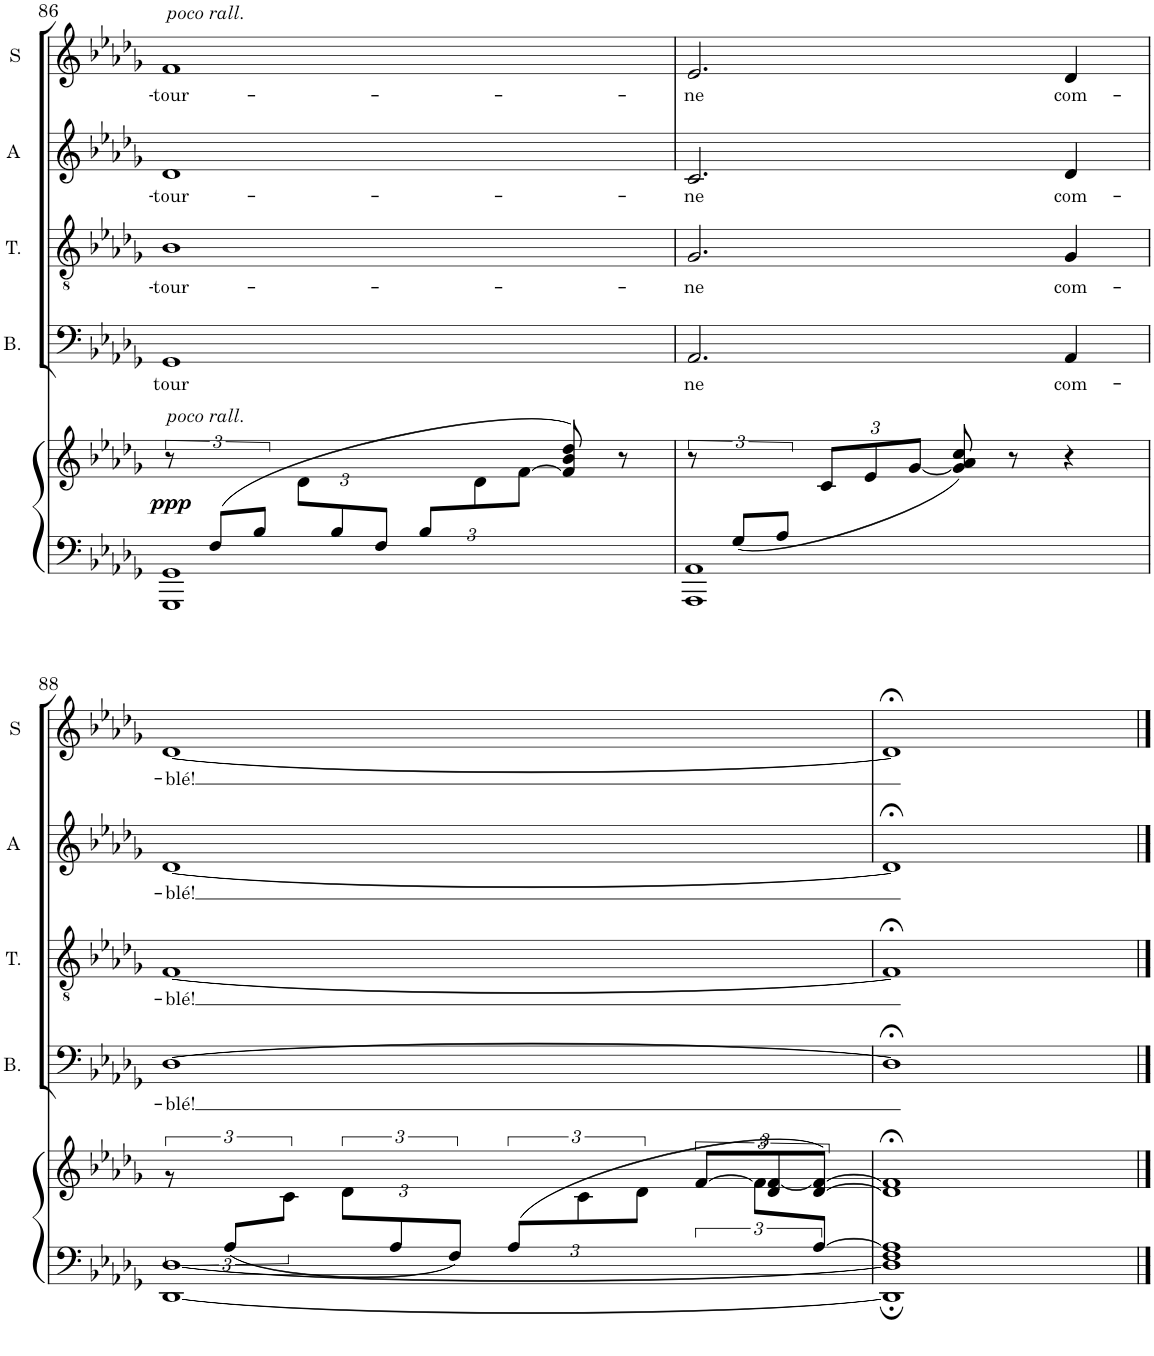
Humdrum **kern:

**kern	**kern	**dynam	**kern	**text	**kern	**text	**kern	**text	**kern	**text
*part5	*part5	*part5	*part4	*part4	*part3	*part3	*part2	*part2	*part1	*part1
*staff6	*staff5	*staff5/6	*staff4	*staff4	*staff3	*staff3	*staff2	*staff2	*staff1	*staff1
*I"Organ or Piano	*	*	*I"Basse	*	*I"Ténor	*	*I"Alto	*	*I"Soprano	*
*	*	*	*I'B.	*	*I'T.	*	*I'A	*	*I'S	*
!!LO:PB:g=z
*clefF4	*clefG2	*	*clefF4	*	*clefGv2	*	*clefG2	*	*clefG2	*
*k[b-e-a-d-g-]	*k[b-e-a-d-g-]	*	*k[b-e-a-d-g-]	*	*k[b-e-a-d-g-]	*	*k[b-e-a-d-g-]	*	*k[b-e-a-d-g-]	*
*M4/4	*M4/4	*	*M4/4	*	*M4/4	*	*M4/4	*	*M4/4	*
*met(c)	*met(c)	*	*met(c)	*	*met(c)	*	*met(c)	*	*met(c)	*
=86	=86	=86	=86	=86	=86	=86	=86	=86	=86	=86
*^	*	*	*	*	*	*	*	*	*	*
!	!	!	!	!	!	!	!	!	!	!LO:TX:a:i:t=poco rall.	!
!	!	!LO:TX:a:i:t=poco rall.	!	!	!	!	!	!	!	!	!
!	!	!	!LO:DY:a=2	!	!LO:LY:b	!	!LO:LY:b	!	!LO:LY:b	!	!LO:LY:b
12ryy	1GGG- 1GG-	12r	ppp	1GG-	tour	1B-	-tour-	1d-	-tour-	1f	-tour-
(>12F/L	.	6ryy	.	.	.	.	.	.	.	.	.
12B-/J	.	.	.	.	.	.	.	.	.	.	.
*	*	*Xbrackettup	*	*	*	*	*	*	*	*	*
12ryy	.	12d-\L	.	.	.	.	.	.	.	.	.
12B-/	.	4ryy	.	.	.	.	.	.	.	.	.
12F/J	.	.	.	.	.	.	.	.	.	.	.
*Xbrackettup	*	*	*	*	*	*	*	*	*	*	*
12B-/L	.	.	.	.	.	.	.	.	.	.	.
12%5ryy	.	12d-\	.	.	.	.	.	.	.	.	.
.	.	[12f\J	.	.	.	.	.	.	.	.	.
.	.	8f/] 8b-/ 8dd-/)	.	.	.	.	.	.	.	.	.
.	.	8r	.	.	.	.	.	.	.	.	.
=87	=87	=87	=87	=87	=87	=87	=87	=87	=87	=87	=87
*	*	*brackettup	*	*	*	*	*	*	*	*	*
!	!	!	!	!	!LO:LY:b	!	!LO:LY:b	!	!LO:LY:b	!	!LO:LY:b
12ryy	1AAA- 1AA-	12r	.	2.AA-/	ne	2.G-/	-ne	2.c/	-ne	2.e-/	-ne
(<12G-/L	.	6ryy	.	.	.	.	.	.	.	.	.
12A-/J	.	.	.	.	.	.	.	.	.	.	.
*	*	*Xbrackettup	*	*	*	*	*	*	*	*	*
2.ryy	.	12c/L	.	.	.	.	.	.	.	.	.
.	.	12e-/	.	.	.	.	.	.	.	.	.
.	.	[12g-/J	.	.	.	.	.	.	.	.	.
.	.	8g-/] 8a-/ 8cc/)	.	.	.	.	.	.	.	.	.
.	.	8r	.	.	.	.	.	.	.	.	.
!	!	!	!	!	!LO:LY:b	!	!LO:LY:b	!	!LO:LY:b	!	!LO:LY:b
.	.	4r	.	4AA-/	com-	4G-/	com-	4d-/	com-	4d-/	com-
!!LO:LB:g=z
=88	=88	=88	=88	=88	=88	=88	=88	=88	=88	=88	=88
*^	*^	*^	*	*	*	*	*	*	*	*	*
*	*	*	*	*	*brackettup	*	*	*	*	*	*	*	*	*
!	!	!	!	!	!	!	!	!LO:LY:b	!	!LO:LY:b	!	!LO:LY:b	!	!LO:LY:b
12%11ryy	12ryy	[<1DD- [<1D-	2.ryy	4ryy	12r	.	[1D-	-blé!	[1F	-blé!	[1d-	-blé!	[1d-	-blé!
.	12A-/L	.	.	.	12ryy	.	.	.	.	.	.	.	.	.
.	6ryy	.	.	.	12c\J	.	.	.	.	.	.	.	.	.
*	*	*	*	*	*Xbrackettup	*	*	*	*	*	*	*	*	*
.	.	.	.	4ryy	12d-\L	.	.	.	.	.	.	.	.	.
.	12A-/	.	.	.	4ryy	.	.	.	.	.	.	.	.	.
.	12F/J	.	.	.	.	.	.	.	.	.	.	.	.	.
.	(>12A-/L	.	.	4ryy	.	.	.	.	.	.	.	.	.	.
.	12%5ryy	.	.	.	12c\	.	.	.	.	.	.	.	.	.
.	.	.	.	.	12d-\J	.	.	.	.	.	.	.	.	.
*	*	*	*	*brackettup	*Xbrackettup	*	*	*	*	*	*	*	*	*
.	.	.	4ryy	12ryy	[12f/L	.	.	.	.	.	.	.	.	.
.	.	.	.	[12f\L	12d-/ 12f/]	.	.	.	.	.	.	.	.	.
[12A-/J	.	.	.	12ryy	[12d-/ 12f/_J)	.	.	.	.	.	.	.	.	.
*	*v	*v	*v	*	*	*	*	*	*	*	*	*	*	*
*	*	*v	*v	*	*	*	*	*	*	*	*	*
=89	=89	=89	=89	=89	=89	=89	=89	=89	=89	=89	=89
1DD-] 1D-]	1F; 1A-];	1d-];< 1f];<	.	1D-;<]	.	1F;<]	.	1d-;<]	.	1d-;<]	.
*v	*v	*	*	*	*	*	*	*	*	*	*
==	==	==	==	==	==	==	==	==	==	==
*-	*-	*-	*-	*-	*-	*-	*-	*-	*-	*-
